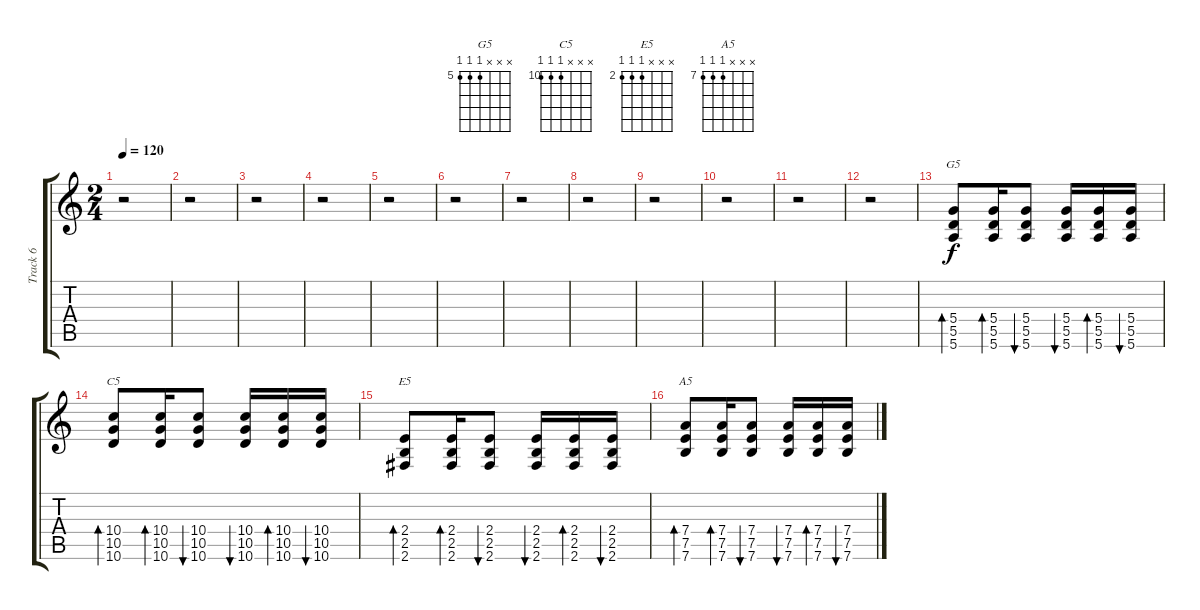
\track ("Track 6" "Track 6") {instrument distortionguitar}
\staff {score tabs}
\tuning (E4 B3 G3 D3 A2 E2) {hide}
\chord ("G5" x x x 5 5 5) {firstfret 5}
\chord ("C5" x x x 10 10 10) {firstfret 10}
\chord ("E5" x x x 2 2 2) {firstfret 2}
\chord ("A5" x x x 7 7 7) {firstfret 7}
\ts (2 4)
\tempo 120
\clef g2
\ks c
r.2{dy f} |
r.2 |
r.2 |
r.2 |
r.2 |
r.2 |
r.2 |
r.2 |
r.2 |
r.2 |
r.2 |
r.2 |
(5.4 5.5 5.6).8{bd 60 ch "G5"} (5.4 5.5 5.6).16{bd 60} (5.4 5.5 5.6).8{bu 60} (5.4 5.5 5.6).16{bu 60} (5.4 5.5 5.6).16{bd 60} (5.4 5.5 5.6).16{bu 60} |
(10.4 10.5 10.6).8{bd 60 ch "C5"} (10.4 10.5 10.6).16{bd 60} (10.4 10.5 10.6).8{bu 60} (10.4 10.5 10.6).16{bu 60} (10.4 10.5 10.6).16{bd 60} (10.4 10.5 10.6).16{bu 60} |
(2.4 2.5 2.6).8{bd 60 ch "E5"} (2.4 2.5 2.6).16{bd 60} (2.4 2.5 2.6).8{bu 60} (2.4 2.5 2.6).16{bu 60} (2.4 2.5 2.6).16{bd 60} (2.4 2.5 2.6).16{bu 60} |
(7.4 7.5 7.6).8{bd 60 ch "A5"} (7.4 7.5 7.6).16{bd 60} (7.4 7.5 7.6).8{bu 60} (7.4 7.5 7.6).16{bu 60} (7.4 7.5 7.6).16{bd 60} (7.4 7.5 7.6).16{bu 60}
